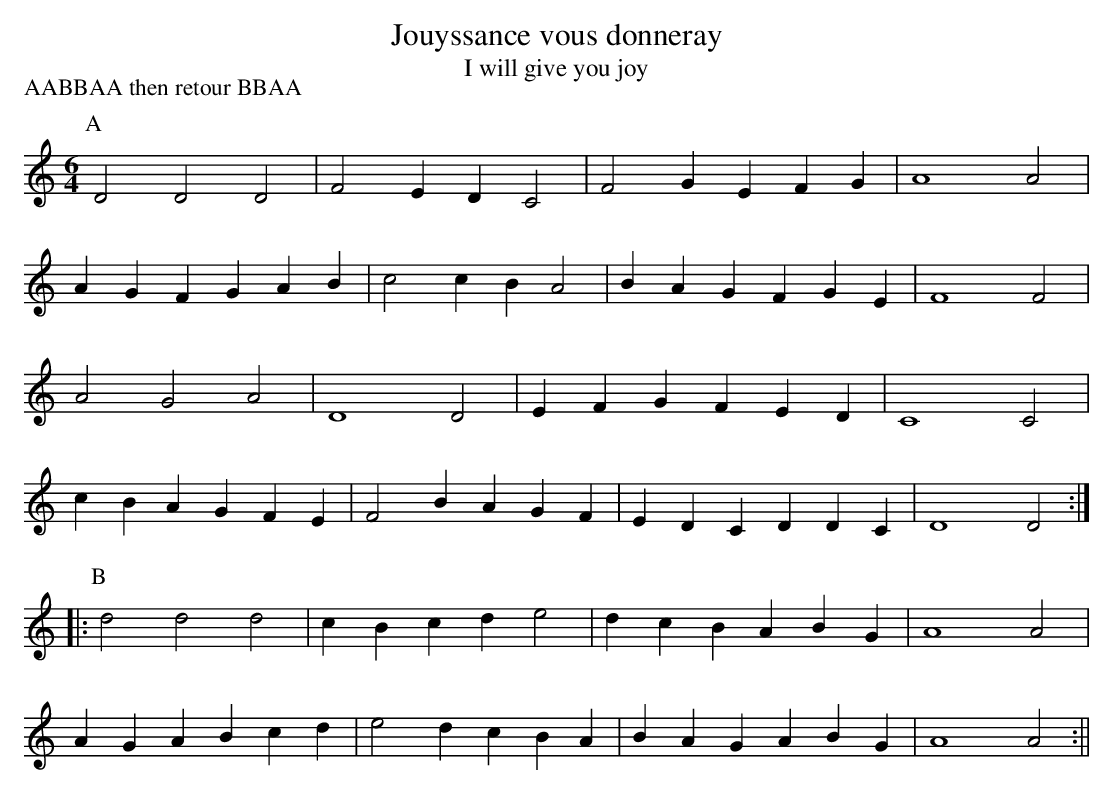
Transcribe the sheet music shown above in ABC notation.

X:1
T:Jouyssance vous donneray
T:I will give you joy
M:6/4
L:1/4
P:AABBAA then retour BBAA
K:DDor
P:A
D2 D2 D2 | F2 ED C2 | F2 GE FG | A4 A2 |
AG FG AB | c2 cB A2 | BA GF GE | F4 F2 |
A2 G2 A2 | D4 D2 | EF GF ED | C4 C2 |
cB AG FE | F2 BA GF | EDC DDC | D4 D2 ::
P:B
d2 d2 d2 | cB cd e2 | dc BA BG | A4 A2 |
AG AB cd | e2 dc BA | BA GA BG | A4 A2 :||
